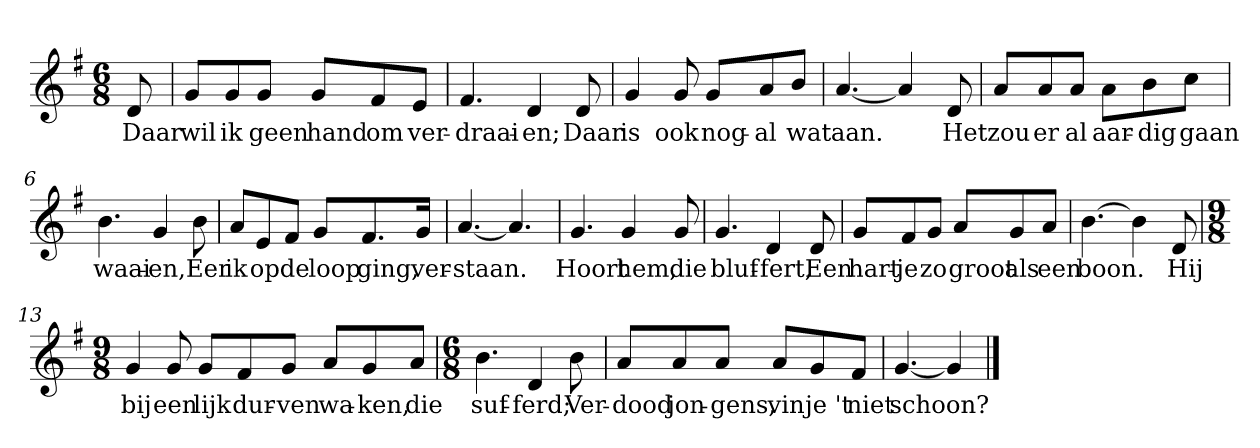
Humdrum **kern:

**kern	**text
*part1	*part1
*staff1	*staff1
*clefG2	*
*k[f#]	*
*G:	*
*M6/8	*
*MM120	*
=	=
8d	Daar
=1	=1
8g/L	wil
8g/	ik
8g/J	geen
8g/L	hand
8f#/	om
8e/J	ver-
=2	=2
4.f#	-draai-
4d	-en;
8d	Daar
=3	=3
4g	is
8g	ook
8g/L	nog-
8a/	-al
8b/J	wat
=4	=4
[4.a	aan.
4a]	.
8d	Het
=5	=5
8a/L	zou
8a/	er
8a/J	al
8a\L	aar-
8b\	-dig
8cc\J	gaan
=6	=6
4.b	waai-
4g	-en,
8b	Eer
=7	=7
8a/L	ik
8e/	op
8f#/J	de
8g/L	loop
8.f#/	ging,
16g/Jk	ver-
=8	=8
[4.a	-staan.
4.a]	.
=9	=9
4.g	Hoort
4g	hem,
8g	die
=10	=10
4.g	bluf-
4d	-fert,
8d	Een
=11	=11
8g/L	hart-
8f#/	-je
8g/J	zo
8a/L	groot
8g/	als
8a/J	een
=12	=12
[4.b	boon.
4b]	.
8d	Hij
=13	=13
*M9/8	*
4g	bij
8g	een
8g/L	lijk
8f#/	dur-
8g/J	-ven
8a/L	wa-
8g/	-ken,
8a/J	die
=14	=14
*M6/8	*
4.b	suf-
4d	-ferd;
8b	Ver-
=15	=15
8a/L	-dood
8a/	jon-
8a/J	-gens,
8a/L	vin
8g/	je 't
8f#/J	niet
=16	=16
[4.g	schoon?
4g]	.
==	==
*-	*-
